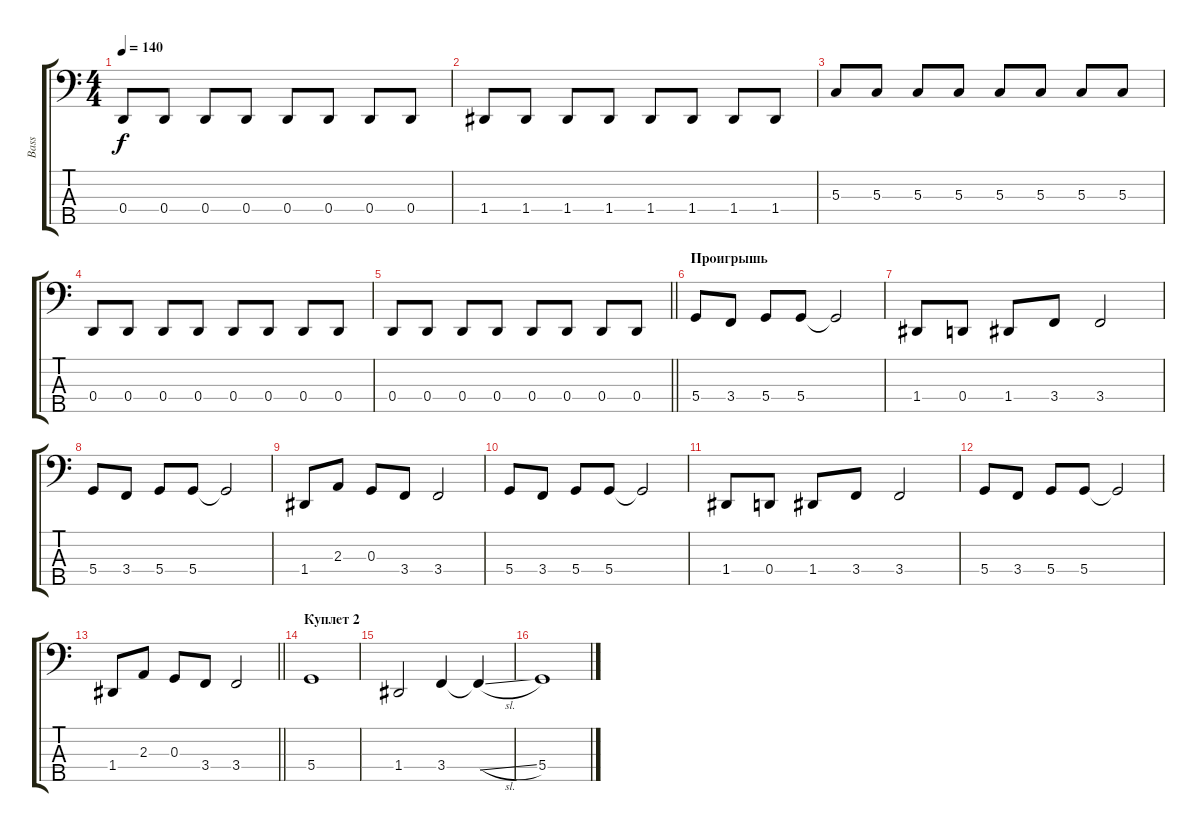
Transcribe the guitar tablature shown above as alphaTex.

\track ("Bass" "Bass") {instrument electricbassfinger}
\staff {score tabs}
\tuning (F2 C2 G1 D1 A0) {hide}
\ts (4 4)
\tempo 140
\clef f4
\ks c
0.4.8{dy f} 0.4.8 0.4.8 0.4.8 0.4.8 0.4.8 0.4.8 0.4.8 |
1.4.8 1.4.8 1.4.8 1.4.8 1.4.8 1.4.8 1.4.8 1.4.8 |
5.3.8 5.3.8 5.3.8 5.3.8 5.3.8 5.3.8 5.3.8 5.3.8 |
0.4.8 0.4.8 0.4.8 0.4.8 0.4.8 0.4.8 0.4.8 0.4.8 |
\barLineRight lightlight
0.4.8 0.4.8 0.4.8 0.4.8 0.4.8 0.4.8 0.4.8 0.4.8 |
\section ("" "Проигрышь")
5.4.8{volume 2} 3.4.8 5.4.8 5.4.8 5.4{t}.2 |
1.4.8 0.4.8 1.4.8 3.4.8 3.4.2 |
5.4.8 3.4.8 5.4.8 5.4.8 5.4{t}.2 |
1.4.8 2.3.8 0.3.8 3.4.8 3.4.2 |
5.4.8 3.4.8 5.4.8 5.4.8 5.4{t}.2 |
1.4.8 0.4.8 1.4.8 3.4.8 3.4.2 |
5.4.8 3.4.8 5.4.8 5.4.8 5.4{t}.2 |
\barLineRight lightlight
1.4.8 2.3.8 0.3.8 3.4.8 3.4.2 |
\section ("" "Куплет 2")
5.4.1{volume 5} |
1.4.2 3.4.4 3.4{sl t}.4 |
5.4.1
